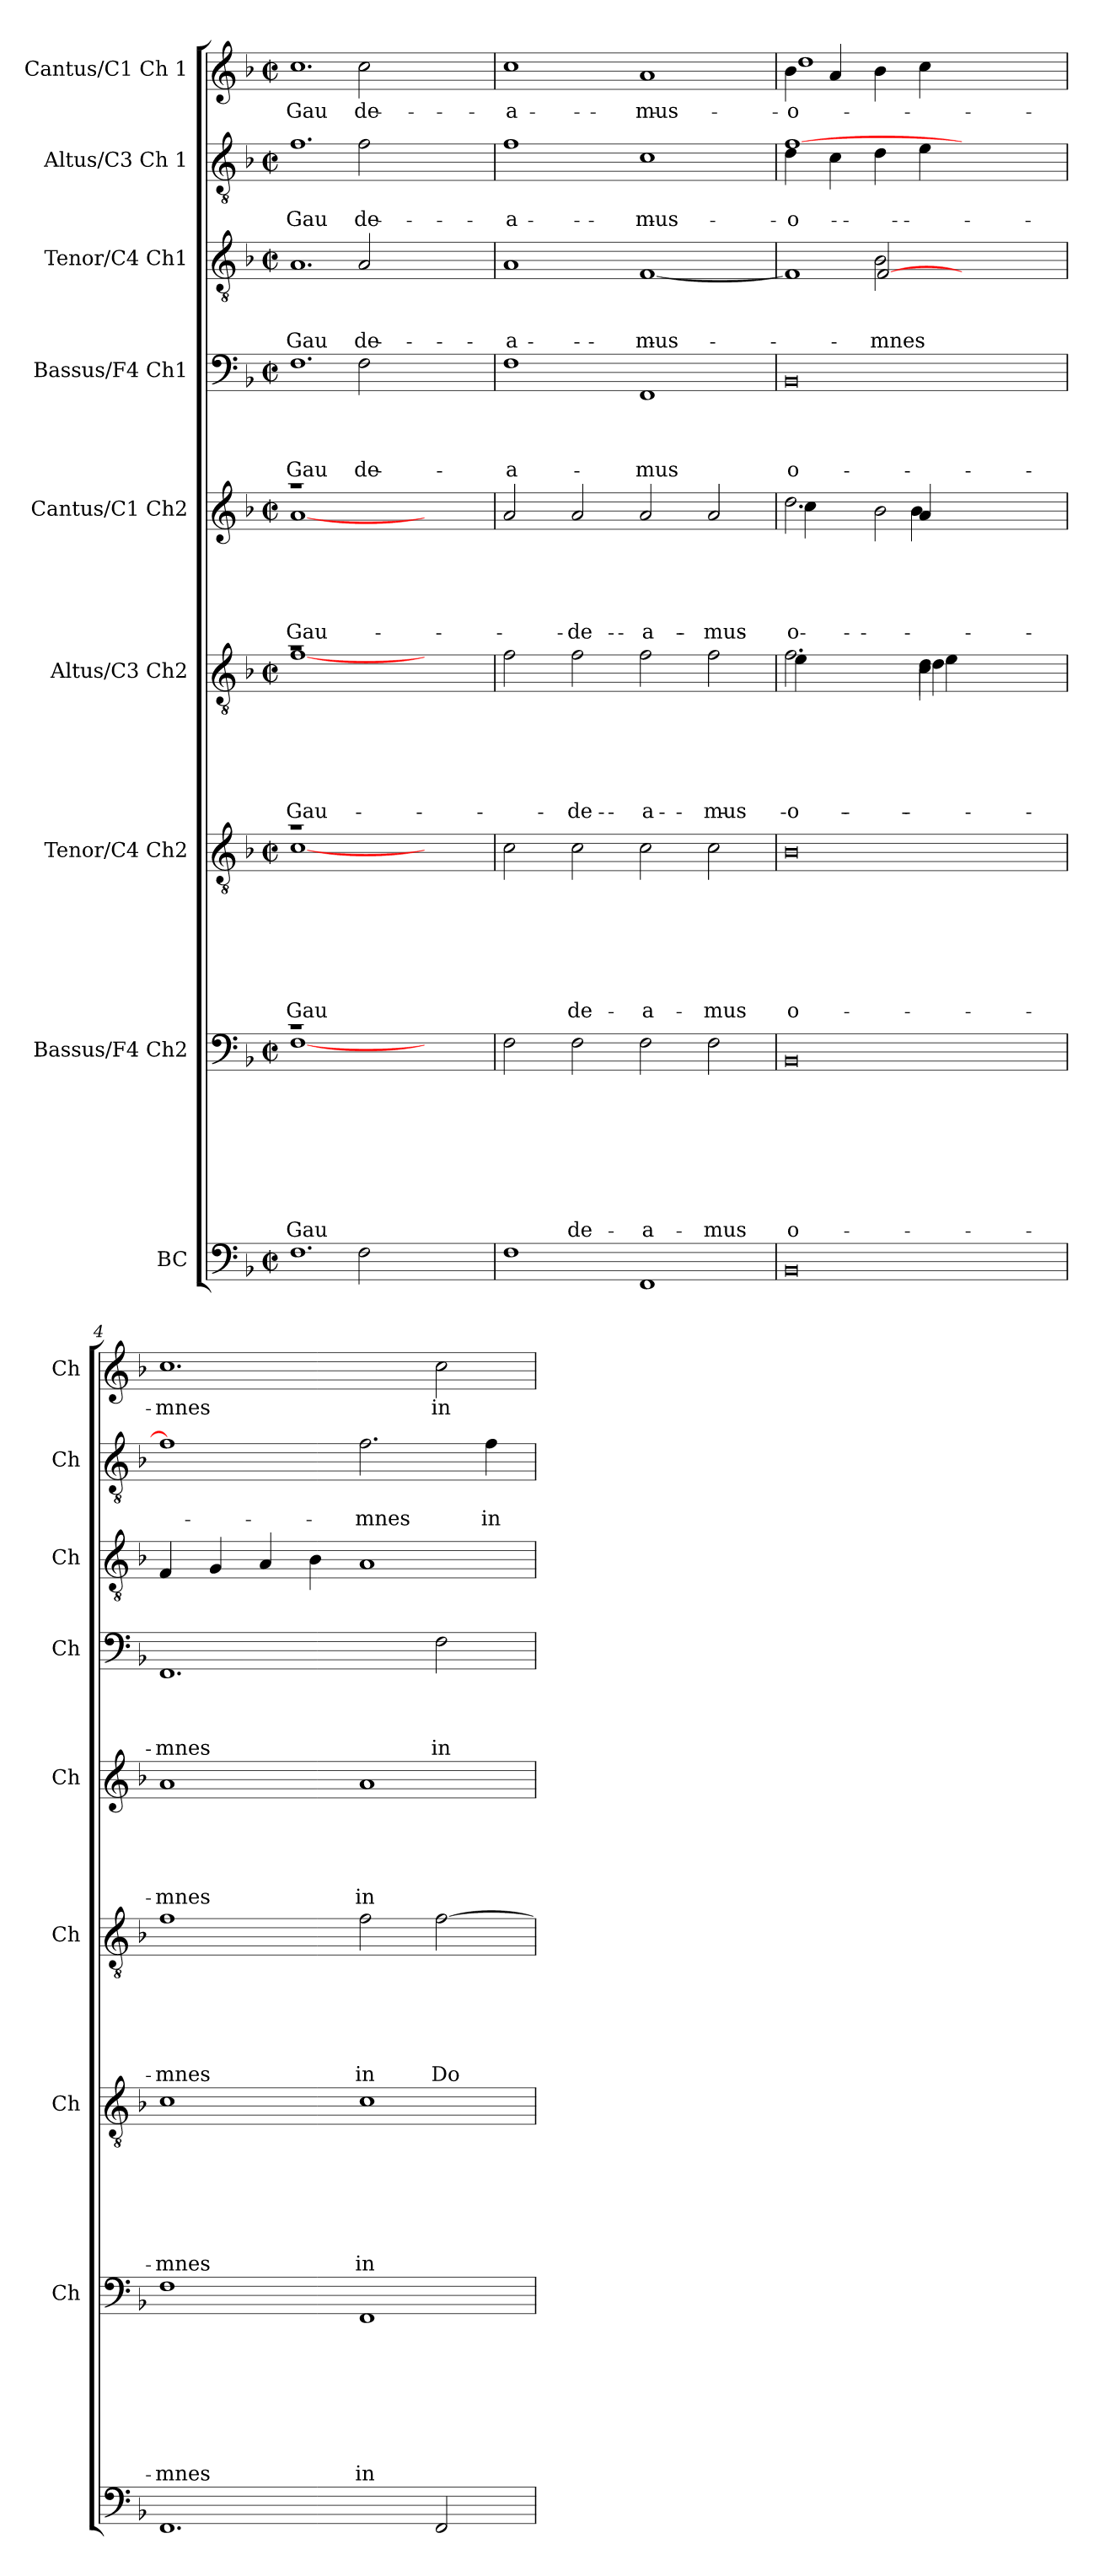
**kern	**kern	**text	**text	**text	**text	**text	**text	**text	**text	**kern	**text	**text	**text	**text	**text	**text	**text	**kern	**text	**text	**text	**text	**text	**text	**kern	**text	**text	**text	**text	**text	**kern	**text	**text	**text	**text	**kern	**text	**text	**text	**kern	**text	**text	**kern	**text
*part9	*part8	*part8	*part8	*part8	*part8	*part8	*part8	*part8	*part8	*part7	*part7	*part7	*part7	*part7	*part7	*part7	*part7	*part6	*part6	*part6	*part6	*part6	*part6	*part6	*part5	*part5	*part5	*part5	*part5	*part5	*part4	*part4	*part4	*part4	*part4	*part3	*part3	*part3	*part3	*part2	*part2	*part2	*part1	*part1
*staff9	*staff8	*staff8	*staff8	*staff8	*staff8	*staff8	*staff8	*staff8	*staff8	*staff7	*staff7	*staff7	*staff7	*staff7	*staff7	*staff7	*staff7	*staff6	*staff6	*staff6	*staff6	*staff6	*staff6	*staff6	*staff5	*staff5	*staff5	*staff5	*staff5	*staff5	*staff4	*staff4	*staff4	*staff4	*staff4	*staff3	*staff3	*staff3	*staff3	*staff2	*staff2	*staff2	*staff1	*staff1
*I"BC	*I"Bassus/F4 Ch2	*	*	*	*	*	*	*	*	*I"Tenor/C4 Ch2	*	*	*	*	*	*	*	*I"Altus/C3 Ch2	*	*	*	*	*	*	*I"Cantus/C1 Ch2	*	*	*	*	*	*I"Bassus/F4 Ch1	*	*	*	*	*I"Tenor/C4 Ch1	*	*	*	*I"Altus/C3 Ch 1	*	*	*I"Cantus/C1 Ch 1	*
*	*I'Ch	*	*	*	*	*	*	*	*	*I'Ch	*	*	*	*	*	*	*	*I'Ch	*	*	*	*	*	*	*I'Ch	*	*	*	*	*	*I'Ch	*	*	*	*	*I'Ch	*	*	*	*I'Ch	*	*	*I'Ch	*
*clefF4	*clefF4	*	*	*	*	*	*	*	*	*clefGv2	*	*	*	*	*	*	*	*clefGv2	*	*	*	*	*	*	*clefG2	*	*	*	*	*	*clefF4	*	*	*	*	*clefGv2	*	*	*	*clefGv2	*	*	*clefG2	*
*k[b-]	*k[b-]	*	*	*	*	*	*	*	*	*k[b-]	*	*	*	*	*	*	*	*k[b-]	*	*	*	*	*	*	*k[b-]	*	*	*	*	*	*k[b-]	*	*	*	*	*k[b-]	*	*	*	*k[b-]	*	*	*k[b-]	*
*F:	*F:	*	*	*	*	*	*	*	*	*F:	*	*	*	*	*	*	*	*F:	*	*	*	*	*	*	*F:	*	*	*	*	*	*F:	*	*	*	*	*F:	*	*	*	*F:	*	*	*F:	*
*M2/2	*M2/2	*	*	*	*	*	*	*	*	*M2/2	*	*	*	*	*	*	*	*M2/2	*	*	*	*	*	*	*M2/2	*	*	*	*	*	*M2/2	*	*	*	*	*M2/2	*	*	*	*M2/2	*	*	*M2/2	*
*met(c|)	*met(c|)	*	*	*	*	*	*	*	*	*met(c|)	*	*	*	*	*	*	*	*met(c|)	*	*	*	*	*	*	*met(c|)	*	*	*	*	*	*met(c|)	*	*	*	*	*met(c|)	*	*	*	*met(c|)	*	*	*met(c|)	*
=1	=1	=1	=1	=1	=1	=1	=1	=1	=1	=1	=1	=1	=1	=1	=1	=1	=1	=1	=1	=1	=1	=1	=1	=1	=1	=1	=1	=1	=1	=1	=1	=1	=1	=1	=1	=1	=1	=1	=1	=1	=1	=1	=1	=1
*^	*^	*	*	*	*	*	*	*	*	*	*	*	*	*	*	*	*	*	*	*	*	*	*	*	*	*	*	*	*	*	*	*	*	*	*	*	*	*	*	*	*	*	*	*
!	!	!	!	!	!	!	!	!	!	!	!LO:LY:b	!	!	!	!	!	!	!	!LO:LY:b	!	!	!	!	!	!	!LO:LY:b	!	!	!	!	!	!LO:LY:b	!	!	!	!	!LO:LY:b	!	!	!	!LO:LY:b	!	!	!LO:LY:b	!	!LO:LY:b
*	*	*	*	*	*	*	*	*	*	*	*	*^	*	*	*	*	*	*	*	*^	*	*	*	*	*	*	*^	*	*	*	*	*	*^	*	*	*	*	*^	*	*	*	*^	*	*	*^	*
1.F	2ryy	1rc	[>1F	.	.	.	.	.	.	.	Gau-	1ra	[>1c	.	.	.	.	.	.	Gau-	1ra	[>1f	.	.	.	.	.	Gau-	1raa	[<1a	.	.	.	.	Gau-	1.F	2ryy	.	.	.	Gau-	1.A	2ryy	.	.	Gau-	1.f	2ryy	.	Gau-	1.cc	2ryy	Gau-
!	!	!	!	!	!	!	!	!	!	!	!	!	!	!	!	!	!	!	!	!	!	!	!	!	!	!	!	!	!	!	!	!	!	!	!	!	!	!	!	!	!LO:LY:b	!	!	!	!	!LO:LY:b	!	!	!	!LO:LY:b	!	!	!LO:LY:b
.	2F\	.	.	.	.	.	.	.	.	.	.	.	.	.	.	.	.	.	.	.	.	.	.	.	.	.	.	.	.	.	.	.	.	.	.	.	2F\	.	.	.	-de-	.	2A/	.	.	-de-	.	2f\	.	-de-	.	2cc\	-de-
.	2ryy	2ryy	2ryy	.	.	.	.	.	.	.	.	2ryy	2ryy	.	.	.	.	.	.	.	2ryy	2ryy	.	.	.	.	.	.	2ryy	2ryy	.	.	.	.	.	.	2ryy	.	.	.	.	.	2ryy	.	.	.	.	2ryy	.	.	.	2ryy	.
=2	=2	=2	=2	=2	=2	=2	=2	=2	=2	=2	=2	=2	=2	=2	=2	=2	=2	=2	=2	=2	=2	=2	=2	=2	=2	=2	=2	=2	=2	=2	=2	=2	=2	=2	=2	=2	=2	=2	=2	=2	=2	=2	=2	=2	=2	=2	=2	=2	=2	=2	=2	=2	=2
!	!	!	!	!	!	!	!	!	!	!	!	!	!	!	!	!	!	!	!	!	!	!	!	!	!	!	!	!	!	!	!	!	!	!	!	!	!	!	!	!	!LO:LY:b:rj	!	!	!	!	!LO:LY:b:rj	!	!	!	!LO:LY:b:rj	!	!	!LO:LY:b:rj
*v	*v	*	*	*	*	*	*	*	*	*	*	*v	*v	*	*	*	*	*	*	*	*v	*v	*	*	*	*	*	*	*v	*v	*	*	*	*	*	*v	*v	*	*	*	*	*v	*v	*	*	*	*v	*v	*	*	*v	*v	*
*	*v	*v	*	*	*	*	*	*	*	*	*	*	*	*	*	*	*	*	*	*	*	*	*	*	*	*	*	*	*	*	*	*	*	*	*	*	*	*	*	*	*	*	*	*	*
1F	2F\	.	.	.	.	.	.	.	.	2c\	.	.	.	.	.	.	.	2f\	.	.	.	.	.	.	2a/	.	.	.	.	.	1F	.	.	.	-a-	1A	.	.	-a-	1f	.	-a-	1cc	-a-
!	!	!	!	!	!	!	!	!	!LO:LY:b	!	!	!	!	!	!	!	!LO:LY:b	!	!	!	!	!	!	!LO:LY:b	!	!	!	!	!	!LO:LY:b	!	!	!	!	!	!	!	!	!	!	!	!	!	!
.	2F\	.	.	.	.	.	.	.	-de-	2c\	.	.	.	.	.	.	-de-	2f\	.	.	.	.	.	-de-	2a/	.	.	.	.	-de-	.	.	.	.	.	.	.	.	.	.	.	.	.	.
!	!	!	!	!	!	!	!	!	!LO:LY:b	!	!	!	!	!	!	!	!LO:LY:b	!	!	!	!	!	!	!LO:LY:b	!	!	!	!	!	!LO:LY:b	!	!	!	!	!LO:LY:b	!	!	!	!LO:LY:b	!	!	!LO:LY:b	!	!LO:LY:b
1FF	2F\	.	.	.	.	.	.	.	-a-	2c\	.	.	.	.	.	.	-a-	2f\	.	.	.	.	.	-a-	2a/	.	.	.	.	-a-	1FF	.	.	.	-mus	[<1F	.	.	-mus	1c	.	-mus	1a	-mus
!	!	!	!	!	!	!	!	!	!LO:LY:b	!	!	!	!	!	!	!	!LO:LY:b	!	!	!	!	!	!	!LO:LY:b	!	!	!	!	!	!LO:LY:b	!	!	!	!	!	!	!	!	!	!	!	!	!	!
.	2F\	.	.	.	.	.	.	.	-mus	2c\	.	.	.	.	.	.	-mus	2f\	.	.	.	.	.	-mus	2a/	.	.	.	.	-mus	.	.	.	.	.	.	.	.	.	.	.	.	.	.
=3	=3	=3	=3	=3	=3	=3	=3	=3	=3	=3	=3	=3	=3	=3	=3	=3	=3	=3	=3	=3	=3	=3	=3	=3	=3	=3	=3	=3	=3	=3	=3	=3	=3	=3	=3	=3	=3	=3	=3	=3	=3	=3	=3	=3
!	!	!	!	!	!	!	!	!	!LO:LY:b:rj	!	!	!	!	!	!	!	!LO:LY:b:rj	!	!	!	!	!	!	!LO:LY:b	!	!	!	!	!	!LO:LY:b	!	!	!	!	!LO:LY:b:rj	!	!	!	!	!	!	!LO:LY:b	!	!LO:LY:b
*	*	*	*	*	*	*	*	*	*	*	*	*	*	*	*	*	*	*^	*	*	*	*	*	*	*^	*	*	*	*	*	*	*	*	*	*	*^	*	*	*	*^	*	*	*^	*
*	*	*	*	*	*	*	*	*	*	*	*	*	*	*	*	*	*	*	*^	*	*	*	*	*	*	*	*^	*	*	*	*	*	*	*	*	*	*	*	*^	*	*	*	*	*	*	*	*	*	*
*	*	*	*	*	*	*	*	*	*	*	*	*	*	*	*	*	*	*	*	*^	*	*	*	*	*	*	*	*	*	*	*	*	*	*	*	*	*	*	*	*	*	*	*	*	*	*	*	*	*	*	*	*
0BB-	0BB-	.	.	.	.	.	.	.	o-	0B-	.	.	.	.	.	.	o-	2.f\	4e\	2.ryy	2.ryy	.	.	.	.	.	o-	2.dd\	4cc\	2ryy	.	.	.	.	o-	0BB-	.	.	.	o-	1F]	2ryy	2ryy	.	.	.	[>1f	4d\	.	o-	4b-\	1dd	o-
.	.	.	.	.	.	.	.	.	.	.	.	.	.	.	.	.	.	.	2ryy	.	.	.	.	.	.	.	.	.	2ryy	.	.	.	.	.	.	.	.	.	.	.	.	.	.	.	.	.	.	4c\	.	.	4a/	.	.
!	!	!	!	!	!	!	!	!	!	!	!	!	!	!	!	!	!	!	!	!	!	!	!	!	!	!	!	!	!	!	!	!	!	!	!	!	!	!	!	!	!	!	!	!	!	!LO:LY:b	!	!	!	!	!	!	!
!	!	!	!	!	!	!	!	!	!	!	!	!	!	!	!	!	!	!	!	!	!	!	!	!	!	!	!	!	!	!	!	!	!	!	!	!	!	!	!	!	!	!	!	!	!	!LO:LY:b	!	!	!	!	!	!	!
.	.	.	.	.	.	.	.	.	.	.	.	.	.	.	.	.	.	.	.	.	.	.	.	.	.	.	.	.	.	2b-\	.	.	.	.	.	.	.	.	.	.	.	2B-\	[<2F/	.	.	-mnes	.	4d\	.	.	4b-\	.	.
.	.	.	.	.	.	.	.	.	.	.	.	.	.	.	.	.	.	4c\	4d\	4d\	4e\	.	.	.	.	.	.	4a/	4b-\	.	.	.	.	.	.	.	.	.	.	.	.	.	.	.	.	.	.	4e\	.	.	4cc\	.	.
.	.	.	.	.	.	.	.	.	.	.	.	.	.	.	.	.	.	1ryy	1ryy	1ryy	1ryy	.	.	.	.	.	.	1ryy	1ryy	1ryy	.	.	.	.	.	.	.	.	.	.	1ryy	1ryy	1ryy	.	.	.	1ryy	1ryy	.	.	1ryy	1ryy	.
=4	=4	=4	=4	=4	=4	=4	=4	=4	=4	=4	=4	=4	=4	=4	=4	=4	=4	=4	=4	=4	=4	=4	=4	=4	=4	=4	=4	=4	=4	=4	=4	=4	=4	=4	=4	=4	=4	=4	=4	=4	=4	=4	=4	=4	=4	=4	=4	=4	=4	=4	=4	=4	=4
!	!	!	!	!	!	!	!	!	!LO:LY:b	!	!	!	!	!	!	!	!LO:LY:b	!	!	!	!	!	!	!	!	!	!LO:LY:b	!	!	!	!	!	!	!	!LO:LY:b	!	!	!	!	!LO:LY:b	!	!	!	!	!	!	!	!	!	!	!	!	!LO:LY:b
*	*	*	*	*	*	*	*	*	*	*	*	*	*	*	*	*	*	*v	*v	*v	*v	*	*	*	*	*	*	*	*	*	*	*	*	*	*	*	*	*	*	*	*v	*v	*v	*	*	*	*v	*v	*	*	*v	*v	*
*	*	*	*	*	*	*	*	*	*	*	*	*	*	*	*	*	*	*	*	*	*	*	*	*	*v	*v	*v	*	*	*	*	*	*	*	*	*	*	*	*	*	*	*	*	*	*	*
1.FF	1F	.	.	.	.	.	.	.	-mnes	1c	.	.	.	.	.	.	-mnes	1f	.	.	.	.	.	-mnes	1a	.	.	.	.	-mnes	1.FF	.	.	.	-mnes	4F/	.	.	.	1f]	.	.	1.cc	-mnes
.	.	.	.	.	.	.	.	.	.	.	.	.	.	.	.	.	.	.	.	.	.	.	.	.	.	.	.	.	.	.	.	.	.	.	.	4G/	.	.	.	.	.	.	.	.
.	.	.	.	.	.	.	.	.	.	.	.	.	.	.	.	.	.	.	.	.	.	.	.	.	.	.	.	.	.	.	.	.	.	.	.	4A/	.	.	.	.	.	.	.	.
.	.	.	.	.	.	.	.	.	.	.	.	.	.	.	.	.	.	.	.	.	.	.	.	.	.	.	.	.	.	.	.	.	.	.	.	4B-\	.	.	.	.	.	.	.	.
!	!	!	!	!	!	!	!	!	!LO:LY:b	!	!	!	!	!	!	!	!LO:LY:b	!	!	!	!	!	!	!LO:LY:b	!	!	!	!	!	!LO:LY:b	!	!	!	!	!	!	!	!	!	!	!	!LO:LY:b	!	!
.	1FF	.	.	.	.	.	.	.	in	1c	.	.	.	.	.	.	in	2f\	.	.	.	.	.	in	1a	.	.	.	.	in	.	.	.	.	.	1A	.	.	.	2.f\	.	-mnes	.	.
!	!	!	!	!	!	!	!	!	!	!	!	!	!	!	!	!	!	!	!	!	!	!	!	!LO:LY:b	!	!	!	!	!	!	!	!	!	!	!LO:LY:b	!	!	!	!	!	!	!	!	!LO:LY:b
2FF/	.	.	.	.	.	.	.	.	.	.	.	.	.	.	.	.	.	[>2f\	.	.	.	.	.	Do-	.	.	.	.	.	.	2F\	.	.	.	in	.	.	.	.	.	.	.	2cc\	in
!	!	!	!	!	!	!	!	!	!	!	!	!	!	!	!	!	!	!	!	!	!	!	!	!	!	!	!	!	!	!	!	!	!	!	!	!	!	!	!	!	!	!LO:LY:b	!	!
.	.	.	.	.	.	.	.	.	.	.	.	.	.	.	.	.	.	.	.	.	.	.	.	.	.	.	.	.	.	.	.	.	.	.	.	.	.	.	.	4f\	.	in	.	.
=	=	=	=	=	=	=	=	=	=	=	=	=	=	=	=	=	=	=	=	=	=	=	=	=	=	=	=	=	=	=	=	=	=	=	=	=	=	=	=	=	=	=	=	=
*-	*-	*-	*-	*-	*-	*-	*-	*-	*-	*-	*-	*-	*-	*-	*-	*-	*-	*-	*-	*-	*-	*-	*-	*-	*-	*-	*-	*-	*-	*-	*-	*-	*-	*-	*-	*-	*-	*-	*-	*-	*-	*-	*-	*-
